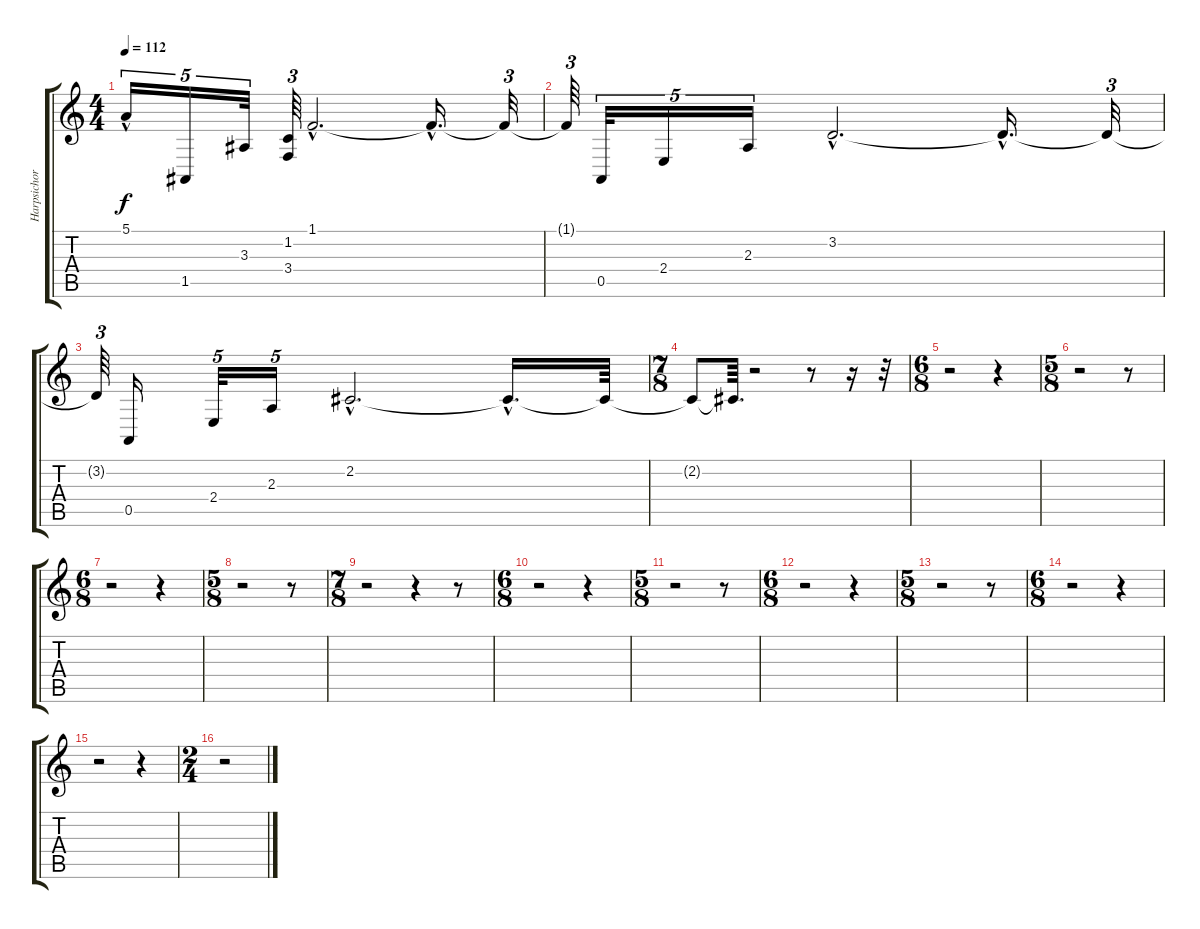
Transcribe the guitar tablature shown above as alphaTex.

\track ("Harpsichord" "Harpsichor") {instrument harpsichord}
\staff {score tabs}
\tuning (E4 B3 G3 D3 A2 E2) {hide}
\ts (4 4)
\tempo 112
\clef g2
\ks c
5.1{hac t}.16{tu (5 4) dy f} 1.5.16{tu (5 4)} 3.3.32{tu (5 4)} (1.2 3.4).64{tu (3 2)} 1.1{hac}.2{d} 1.1{hac t}.16{d} 1.1{t}.32{tu (3 2)} |
1.1{t}.64{tu (3 2)} 0.5.32{tu (5 4)} 2.4.16{tu (5 4)} 2.3.16{tu (5 4)} 3.2{hac}.2{d} 3.2{hac t}.16{d} 3.2{t}.32{tu (3 2)} |
3.2{t}.64{tu (3 2)} 0.5.16 2.4.32{tu (5 4)} 2.3.16{tu (5 4)} 2.2{hac}.2{d} 2.2{hac t}.16{d} 2.2{t}.64 |
\ts (7 8)
2.2{t}.8 2.2{t}.64{d} r.2 r.8 r.16 r.32 |
\ts (6 8)
r.2 r.4 |
\ts (5 8)
r.2 r.8 |
\ts (6 8)
r.2 r.4 |
\ts (5 8)
r.2 r.8 |
\ts (7 8)
r.2 r.4 r.8 |
\ts (6 8)
r.2 r.4 |
\ts (5 8)
r.2 r.8 |
\ts (6 8)
r.2 r.4 |
\ts (5 8)
r.2 r.8 |
\ts (6 8)
r.2 r.4 |
r.2 r.4 |
\ts (2 4)
r.2
